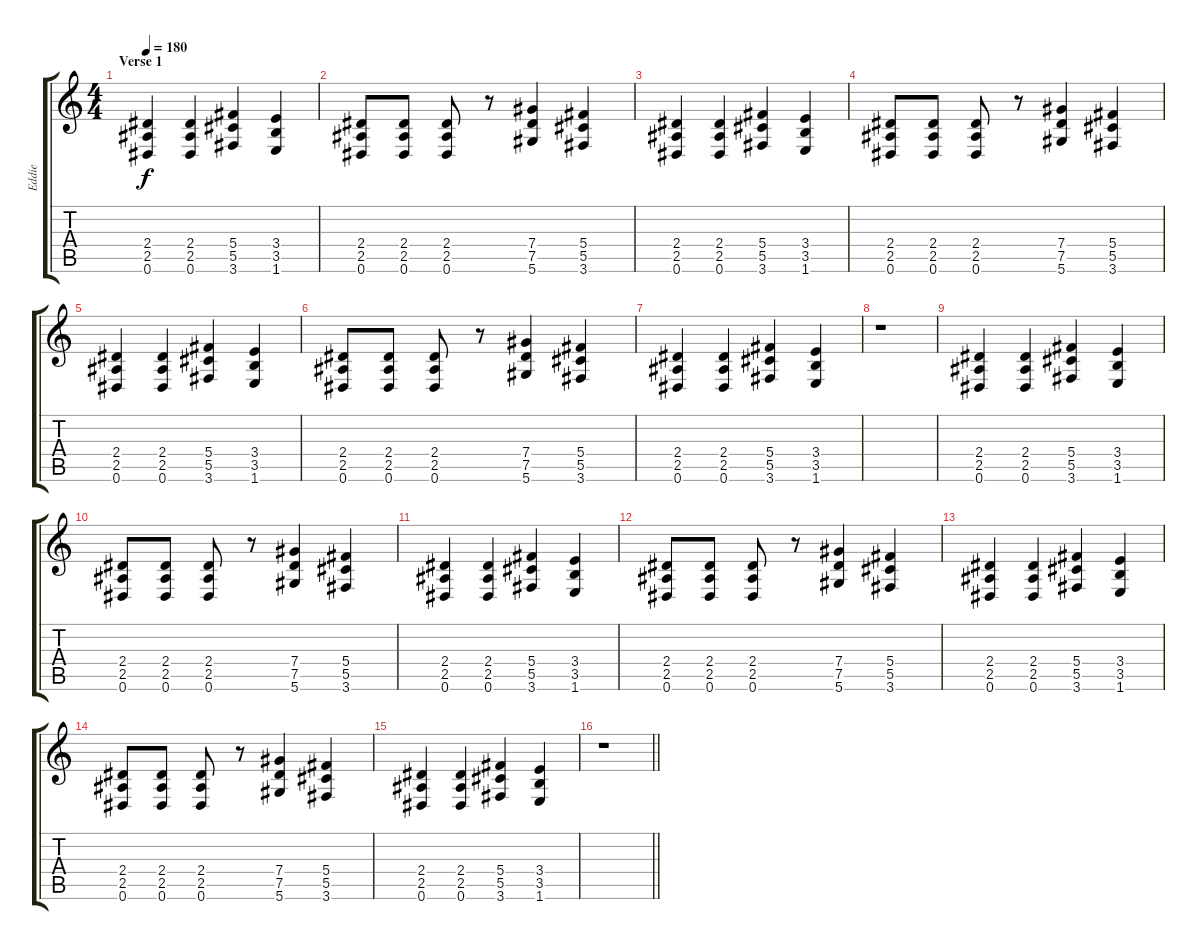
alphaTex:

\track ("Eddie" "Eddie") {instrument distortionguitar}
\staff {score tabs}
\tuning (Eb4 Bb3 Gb3 Db3 Ab2 Eb2) {hide}
\ts (4 4)
\section ("" "Verse 1")
\tempo 180
\clef g2
\ks c
(2.4 2.5 0.6).4{dy f} (2.4 2.5 0.6).4 (5.4 5.5 3.6).4 (3.4 3.5 1.6).4 |
(2.4 2.5 0.6).8 (2.4 2.5 0.6).8 (2.4 2.5 0.6).8 r.8 (7.4 7.5 5.6).4 (5.4 5.5 3.6).4 |
(2.4 2.5 0.6).4 (2.4 2.5 0.6).4 (5.4 5.5 3.6).4 (3.4 3.5 1.6).4 |
(2.4 2.5 0.6).8 (2.4 2.5 0.6).8 (2.4 2.5 0.6).8 r.8 (7.4 7.5 5.6).4 (5.4 5.5 3.6).4 |
(2.4 2.5 0.6).4 (2.4 2.5 0.6).4 (5.4 5.5 3.6).4 (3.4 3.5 1.6).4 |
(2.4 2.5 0.6).8 (2.4 2.5 0.6).8 (2.4 2.5 0.6).8 r.8 (7.4 7.5 5.6).4 (5.4 5.5 3.6).4 |
(2.4 2.5 0.6).4 (2.4 2.5 0.6).4 (5.4 5.5 3.6).4 (3.4 3.5 1.6).4 |
r.1 |
(2.4 2.5 0.6).4 (2.4 2.5 0.6).4 (5.4 5.5 3.6).4 (3.4 3.5 1.6).4 |
(2.4 2.5 0.6).8 (2.4 2.5 0.6).8 (2.4 2.5 0.6).8 r.8 (7.4 7.5 5.6).4 (5.4 5.5 3.6).4 |
(2.4 2.5 0.6).4 (2.4 2.5 0.6).4 (5.4 5.5 3.6).4 (3.4 3.5 1.6).4 |
(2.4 2.5 0.6).8 (2.4 2.5 0.6).8 (2.4 2.5 0.6).8 r.8 (7.4 7.5 5.6).4 (5.4 5.5 3.6).4 |
(2.4 2.5 0.6).4 (2.4 2.5 0.6).4 (5.4 5.5 3.6).4 (3.4 3.5 1.6).4 |
(2.4 2.5 0.6).8 (2.4 2.5 0.6).8 (2.4 2.5 0.6).8 r.8 (7.4 7.5 5.6).4 (5.4 5.5 3.6).4 |
(2.4 2.5 0.6).4 (2.4 2.5 0.6).4 (5.4 5.5 3.6).4 (3.4 3.5 1.6).4 |
\barLineRight lightlight
r.1
